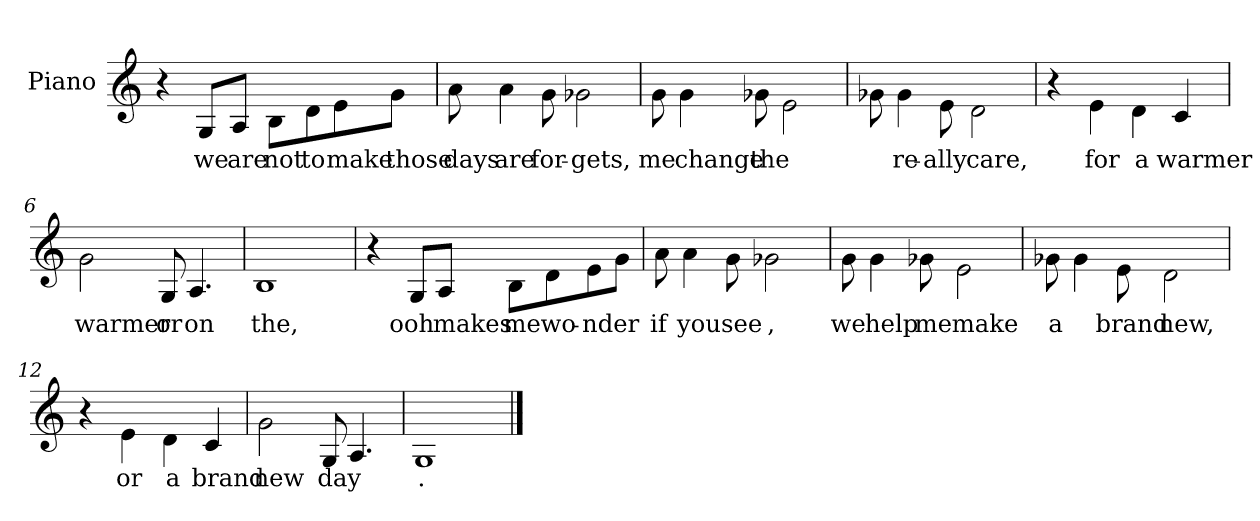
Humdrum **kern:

**kern	**text
*part1	*part1
*staff1	*staff1
*I"Piano	*
*I'Pno	*
*clefG2	*
*k[]	*
=1	=1
4r	.
8G/L	we
8A/J	are
8B\L	not
8d\	to
8e\	make
8g\J	those
=2	=2
8a\	days
4a\	are
8g\	for-
2g-X\	-gets,
=3	=3
8g\	me
4g\	change
8g-X\	the
2e\	--
=4	=4
8g-X\	--
4g-\	re-
8e\	-ally
2d\	care,
=5	=5
4r	.
4e\	for
4d\	a
4c/	warmer
=6	=6
2g\	warmer
8G/	or
4.A/	on
=7	=7
1B	the,
=8	=8
4r	.
8G/L	ooh
8A/J	makes
8B\L	me
8d\	wo-
8e\	-nder
8g\J	--
=9	=9
8a\	if
4a\	you
8g\	see
2g-X\	-,
=10	=10
8g\	we
4g\	help
8g-X\	me
2e\	make
=11	=11
8g-X\	a
4g-\	--
8e\	brand
2d\	new,
=12	=12
4r	.
4e\	or
4d\	a
4c/	brand
=13	=13
2g\	new
8G/	day
4.A/	--
=14	=14
1G	-.
==	==
*-	*-
